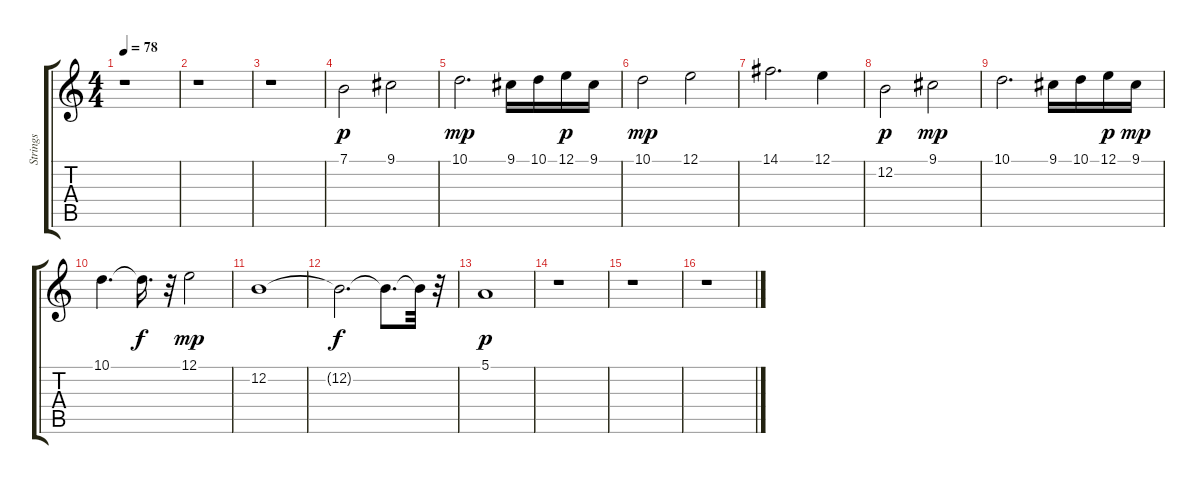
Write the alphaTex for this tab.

\track ("Strings " "Strings ") {instrument stringensemble1}
\staff {score tabs}
\tuning (E4 B3 G3 D3 A2 E2) {hide}
\ts (4 4)
\tempo 78
\clef g2
\ks c
r.1{dy p} |
r.1 |
r.1 |
7.1.2 9.1.2 |
10.1.2{d dy mp} 9.1.16 10.1.16 12.1.16{dy p} 9.1.16 |
10.1.2{dy mp} 12.1.2 |
14.1.2{d} 12.1.4 |
12.2.2{dy p} 9.1.2{dy mp} |
10.1.2{d} 9.1.16 10.1.16 12.1.16{dy p} 9.1.16{dy mp} |
10.1.4{d} 10.1{t}.16{d dy f} r.32 12.1.2{dy mp} |
12.2.1 |
12.2{t}.2{d dy f} 12.2{t}.8{d} 12.2{t}.32 r.32 |
5.1.1{dy p} |
r.1 |
r.1 |
r.1
